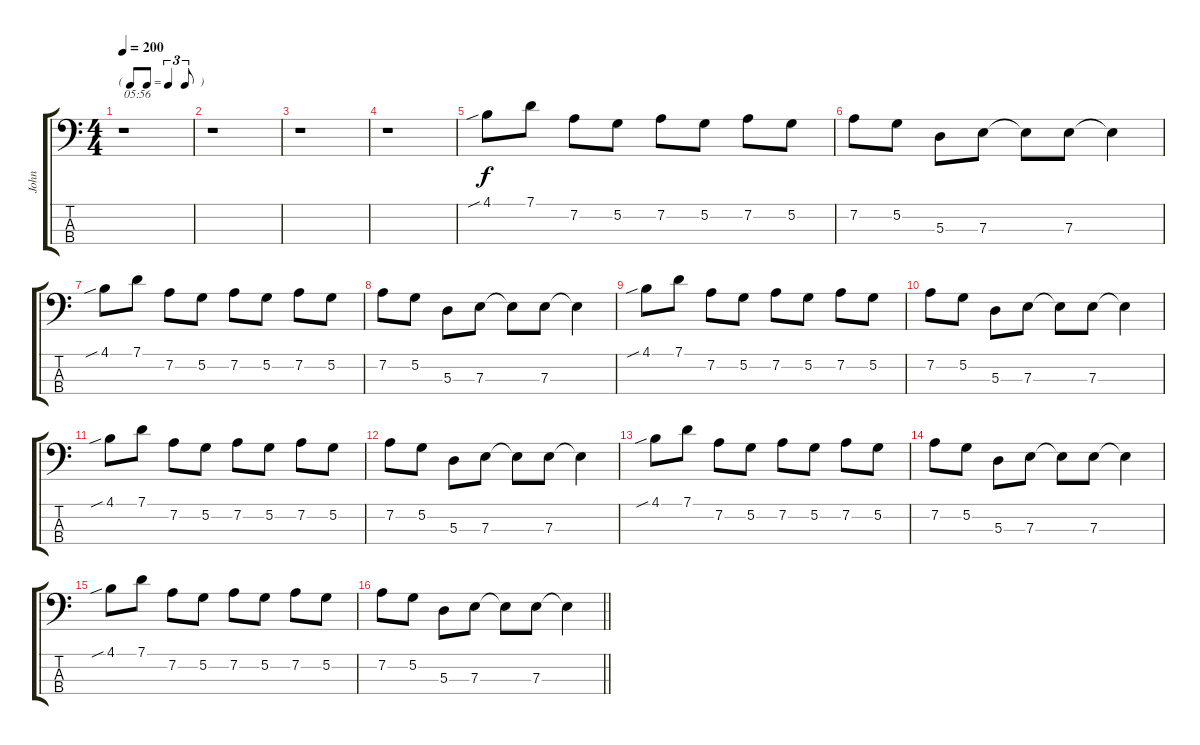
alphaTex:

\track ("John" "John") {instrument electricbassfinger}
\staff {score tabs}
\tuning (G2 D2 A1 E1) {hide}
\ts (4 4)
\tf triplet8th
\tempo 200
\clef f4
\ks c
r.1{txt "05:56" dy f instrument electricbassfinger} |
r.1 |
r.1 |
r.1 |
4.1{sib}.8 7.1.8 7.2.8 5.2.8 7.2.8 5.2.8 7.2.8 5.2.8 |
7.2.8 5.2.8 5.3.8 7.3.8 7.3{t}.8 7.3.8 7.3{t}.4 |
4.1{sib}.8 7.1.8 7.2.8 5.2.8 7.2.8 5.2.8 7.2.8 5.2.8 |
7.2.8 5.2.8 5.3.8 7.3.8 7.3{t}.8 7.3.8 7.3{t}.4 |
4.1{sib}.8 7.1.8 7.2.8 5.2.8 7.2.8 5.2.8 7.2.8 5.2.8 |
7.2.8 5.2.8 5.3.8 7.3.8 7.3{t}.8 7.3.8 7.3{t}.4 |
4.1{sib}.8 7.1.8 7.2.8 5.2.8 7.2.8 5.2.8 7.2.8 5.2.8 |
7.2.8 5.2.8 5.3.8 7.3.8 7.3{t}.8 7.3.8 7.3{t}.4 |
4.1{sib}.8 7.1.8 7.2.8 5.2.8 7.2.8 5.2.8 7.2.8 5.2.8 |
7.2.8 5.2.8 5.3.8 7.3.8 7.3{t}.8 7.3.8 7.3{t}.4 |
4.1{sib}.8 7.1.8 7.2.8 5.2.8 7.2.8 5.2.8 7.2.8 5.2.8 |
\barLineRight lightlight
7.2.8 5.2.8 5.3.8 7.3.8 7.3{t}.8 7.3.8 7.3{t}.4
